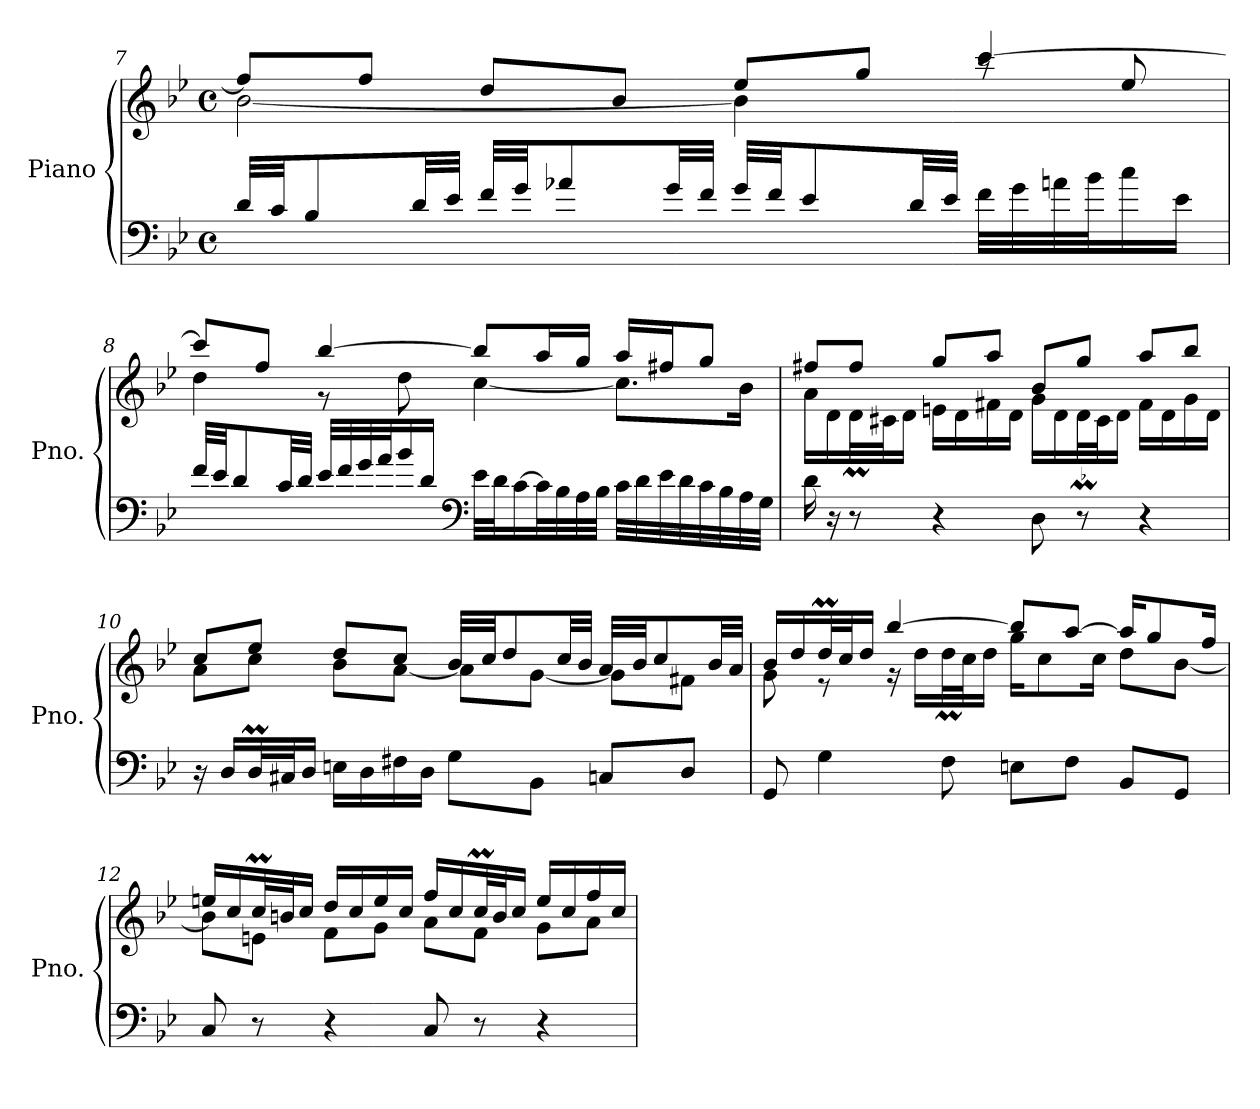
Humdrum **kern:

**kern	**kern
*part1	*part1
*staff2	*staff1
*I"Piano	*
*I'Pno.	*
!!LO:LB:g=z
*clefF4	*clefG2
*k[b-e-]	*k[b-e-]
*M4/4	*M4/4
*met(c)	*met(c)
=7	=7
*	*^
32d/LLL	8ff/L]	[2b-\
32c/JJ	.	.
8B-/	.	.
.	8ff/J	.
32d/LL	.	.
32e-/JJJ	.	.
32f/LLL	8dd/L	.
32g/JJ	.	.
8a-X/	.	.
.	8b-/J	.
32g/LL	.	.
32f/JJJ	.	.
32g/LLL	8ee-/L	4b-\]
32f/JJ	.	.
8e-/	.	.
.	8gg/J	.
32d/LL	.	.
32e-/JJJ	.	.
32f\LLL	[4ccc/	8raa
32g\	.	.
32an\	.	.
32b-\J	.	.
16cc\	.	8ee-/
16e-\JJ	.	.
=8	=8	=8
32f/LLL	8ccc/L]	4dd\
32e-/JJ	.	.
8d/	.	.
.	8ff/J	.
32c/LL	.	.
32d/JJJ	.	.
32e-/LLL	[4bb-/	8r
32f/	.	.
32g/	.	.
32a/J	.	.
16b-/	.	8dd\
16d/JJ	.	.
*clefF4	*	*
32e-\LLL	8bb-/L]	[4cc\
32d\J	.	.
[16c\	.	.
32c\L]	16aa/L	.
32B-\	.	.
32A\	16gg/JJ	.
32B-\JJJ	.	.
32c\LLL	16aa/LL	8.cc\L]
32d\	.	.
32e-\	16ff#X/J	.
32d\	.	.
32c\	8gg/J	.
32B-\	.	.
32A\	.	16b-\Jk
32G\JJJ	.	.
!!LO:LB:g=z	!!
=9	=9	=9
16d\	8ff#X/L	16a\LL
16r	.	16d\
8r	8ff#/J	32dm\L
.	.	32c#X\J
.	.	16d\JJ
4r	8gg/L	16en\LL
.	.	16d\
.	8aa/J	16f#X\
.	.	16d\JJ
8D\	8b-/L	16g\LL
.	.	16d\
8r	8gg/J	32dm\L
.	.	32c#\J
.	.	16d\JJ
4r	8aa/L	16f#\LL
.	.	16d\
.	8bb-/J	16g\
.	.	16d\JJ
=10	=10	=10
16r	8cc/L	8a\L
16D/LL	.	.
32Dm/L	8ee-/J	8cc\J
32C#X/J	.	.
16D/JJ	.	.
16En\LL	8dd/L	8b-\L
16D\	.	.
16F#X\	8cc/J	[8a\J
16D\JJ	.	.
8G\L	32b-/LLL	8a\L]
.	32cc/JJ	.
.	8dd/	.
8BB-\J	.	[8g\J
.	32cc/LL	.
.	32b-/JJJ	.
8Cn/L	32a/LLL	8g\L]
.	32b-/JJ	.
.	8cc/	.
8D/J	.	8f#X\J
.	32b-/LL	.
.	32a/JJJ	.
!!LO:PB:g=z	!!
=11	=11	=11
8GG/	16b-/LL	8g\
.	16dd/	.
4G\	32ddm/L	8r
.	32cc/J	.
.	16dd/JJ	.
.	[4bb-/	16r
.	.	16dd\LL
8F\	.	32ddm\L
.	.	32cc\J
.	.	16dd\JJ
8En\L	8bb-/L]	16gg\KL
.	.	8cc\
8F\J	[8aa/J	.
.	.	16cc\Jk
8BB-/L	16aa/KL]	8dd\L
.	8gg/	.
8GG/J	.	[8b-\J
.	16ff/Jk	.
=12	=12	=12
8C/	16een/LL	8b-\L]
.	16cc/	.
8r	32ccM/L	8en\J
.	32bn/J	.
.	16cc/JJ	.
4r	16dd/LL	8f\L
.	16cc/	.
.	16ee/	8g\J
.	16cc/JJ	.
8C/	16ff/LL	8a\L
.	16cc/	.
8r	32ccM/L	8f\J
.	32b/J	.
.	16cc/JJ	.
4r	16ee/LL	8g\L
.	16cc/	.
.	16ff/	8a\J
.	16cc/JJ	.
*	*v	*v
=	=
*-	*-
